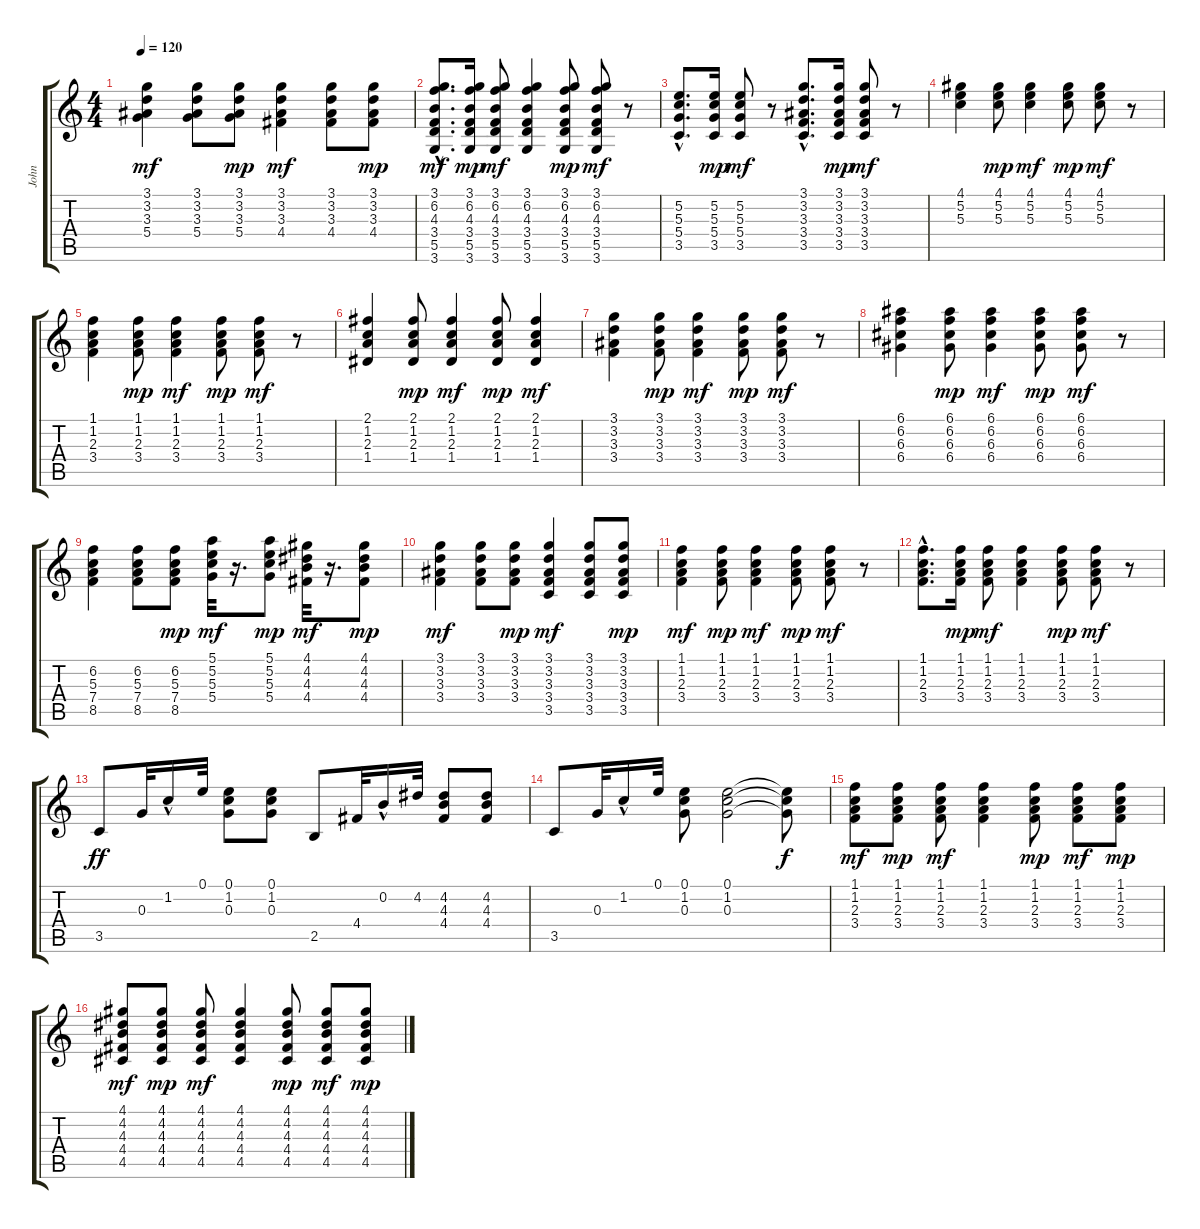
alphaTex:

\track ("John" "John") {instrument acousticguitarnylon}
\staff {score tabs}
\tuning (E4 B3 G3 D3 A2 E2) {hide}
\ts (4 4)
\tempo 120
\clef g2
\ks c
(3.1 3.2 3.3 5.4).4{dy mf} (3.1 3.2 3.3 5.4).8 (3.1 3.2 3.3 5.4).8{dy mp} (3.1 3.2 3.3 4.4).4{dy mf} (3.1 3.2 3.3 4.4).8 (3.1 3.2 3.3 4.4).8{dy mp} |
(3.1{hac} 6.2{hac} 4.3{hac} 3.4{hac} 5.5{hac} 3.6{hac}).8{d dy mf} (3.1 6.2 4.3 3.4 5.5 3.6).16{dy mp} (3.1 6.2 4.3 3.4 5.5 3.6).8{dy mf} (3.1 6.2 4.3 3.4 5.5 3.6).4 (3.1 6.2 4.3 3.4 5.5 3.6).8{dy mp} (3.1 6.2 4.3 3.4 5.5 3.6).8{dy mf} r.8 |
(5.2{hac} 5.3{hac} 5.4{hac} 3.5{hac}).8{d} (5.2 5.3 5.4 3.5).16{dy mp} (5.2 5.3 5.4 3.5).8{dy mf} r.8 (3.1{hac} 3.2{hac} 3.3{hac} 3.4{hac} 3.5{hac}).8{d} (3.1 3.2 3.3 3.4 3.5).16{dy mp} (3.1 3.2 3.3 3.4 3.5).8{dy mf} r.8 |
(4.1 5.2 5.3).4 (4.1 5.2 5.3).8{dy mp} (4.1 5.2 5.3).4{dy mf} (4.1 5.2 5.3).8{dy mp} (4.1 5.2 5.3).8{dy mf} r.8 |
(1.1 1.2 2.3 3.4).4 (1.1 1.2 2.3 3.4).8{dy mp} (1.1 1.2 2.3 3.4).4{dy mf} (1.1 1.2 2.3 3.4).8{dy mp} (1.1 1.2 2.3 3.4).8{dy mf} r.8 |
(2.1 1.2 2.3 1.4).4 (2.1 1.2 2.3 1.4).8{dy mp} (2.1 1.2 2.3 1.4).4{dy mf} (2.1 1.2 2.3 1.4).8{dy mp} (2.1 1.2 2.3 1.4).4{dy mf} |
(3.1 3.2 3.3 3.4).4 (3.1 3.2 3.3 3.4).8{dy mp} (3.1 3.2 3.3 3.4).4{dy mf} (3.1 3.2 3.3 3.4).8{dy mp} (3.1 3.2 3.3 3.4).8{dy mf} r.8 |
(6.1 6.2 6.3 6.4).4 (6.1 6.2 6.3 6.4).8{dy mp} (6.1 6.2 6.3 6.4).4{dy mf} (6.1 6.2 6.3 6.4).8{dy mp} (6.1 6.2 6.3 6.4).8{dy mf} r.8 |
(6.2 5.3 7.4 8.5).4 (6.2 5.3 7.4 8.5).8 (6.2 5.3 7.4 8.5).8{dy mp} (5.1 5.2 5.3 5.4).32{dy mf} r.16{d} (5.1 5.2 5.3 5.4).8{dy mp} (4.1 4.2 4.3 4.4).32{dy mf} r.16{d} (4.1 4.2 4.3 4.4).8{dy mp} |
(3.1 3.2 3.3 3.4).4{dy mf} (3.1 3.2 3.3 3.4).8 (3.1 3.2 3.3 3.4).8{dy mp} (3.1 3.2 3.3 3.4 3.5).4{dy mf} (3.1 3.2 3.3 3.4 3.5).8 (3.1 3.2 3.3 3.4 3.5).8{dy mp} |
(1.1 1.2 2.3 3.4).4{dy mf} (1.1 1.2 2.3 3.4).8{dy mp} (1.1 1.2 2.3 3.4).4{dy mf} (1.1 1.2 2.3 3.4).8{dy mp} (1.1 1.2 2.3 3.4).8{dy mf} r.8 |
(1.1{hac} 1.2{hac} 2.3{hac} 3.4{hac}).8{d} (1.1 1.2 2.3 3.4).16{dy mp} (1.1 1.2 2.3 3.4).8{dy mf} (1.1 1.2 2.3 3.4).4 (1.1 1.2 2.3 3.4).8{dy mp} (1.1 1.2 2.3 3.4).8{dy mf} r.8 |
3.5.8{dy ff} 0.3.32 1.2{hac}.16 0.1.32 (0.1 1.2 0.3).8 (0.1 1.2 0.3).8 2.5.8 4.4.32 0.2{hac}.16 4.2.32 (4.2 4.3 4.4).8 (4.2 4.3 4.4).8 |
3.5.8 0.3.32 1.2{hac}.16 0.1.32 (0.1 1.2 0.3).8 (0.1 1.2 0.3).2 (0.1{t} 1.2{t} 0.3{t}).8{dy f} |
(1.1 1.2 2.3 3.4).8{dy mf} (1.1 1.2 2.3 3.4).8{dy mp} (1.1 1.2 2.3 3.4).8{dy mf} (1.1 1.2 2.3 3.4).4 (1.1 1.2 2.3 3.4).8{dy mp} (1.1 1.2 2.3 3.4).8{dy mf} (1.1 1.2 2.3 3.4).8{dy mp} |
(4.1 4.2 4.3 4.4 4.5).8{dy mf} (4.1 4.2 4.3 4.4 4.5).8{dy mp} (4.1 4.2 4.3 4.4 4.5).8{dy mf} (4.1 4.2 4.3 4.4 4.5).4 (4.1 4.2 4.3 4.4 4.5).8{dy mp} (4.1 4.2 4.3 4.4 4.5).8{dy mf} (4.1 4.2 4.3 4.4 4.5).8{dy mp}
